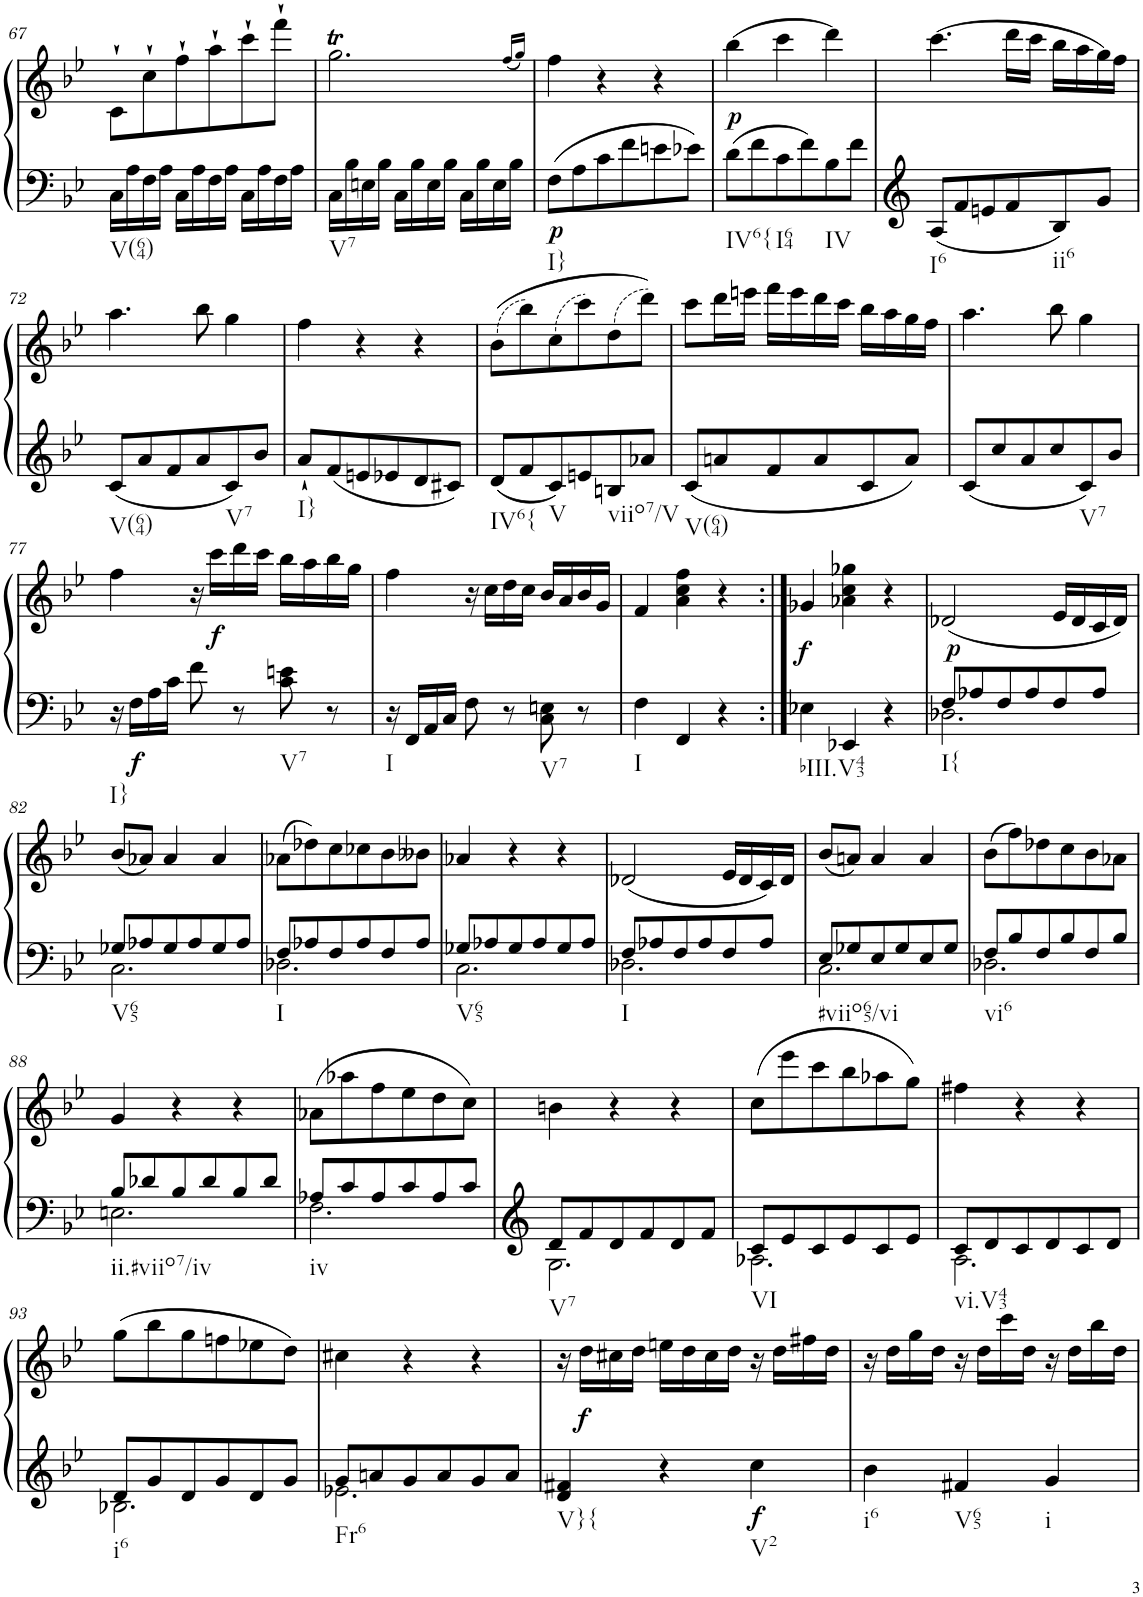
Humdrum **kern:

**kern	**kern	**dynam
*part1	*part1	*part1
*staff2	*staff1	*staff1/2
*I"Piano, Piano right	*	*
*I'Pno.	*	*
!!LO:PB:g=z
*clefF4	*clefG2	*
*k[b-e-]	*k[b-e-]	*
*M3/4	*M3/4	*
=67	=67	=67
!LO:TX:b:t=V(64)	!	!
16C\LL	8c`\L	.
16A\	.	.
16F\	8cc`\	.
16A\JJ	.	.
16C\LL	8ff`\	.
16A\	.	.
16F\	8aa`\	.
16A\JJ	.	.
16C\LL	8ccc`\	.
16A\	.	.
16F\	8fff`\J	.
16A\JJ	.	.
=68	=68	=68
!LO:TX:b:t=V7	!	!
16C\LL	2.ggT\	.
16B-\	.	.
16En\	.	.
16B-\JJ	.	.
16C\LL	.	.
16B-\	.	.
16E\	.	.
16B-\JJ	.	.
16C\LL	.	.
16B-\	.	.
16E\	.	.
16B-\JJ	.	.
.	(16qff/LL	.
.	16qgg/JJ)	.
=69	=69	=69
!LO:TX:b:t=I}	!	!
!	!	!LO:DY:b=2
8F\L	4ff\	p
8A\	.	.
8c\	4r	.
8f\	.	.
8en\	4r	.
8e-X\J	.	.
=70	=70	=70
!LO:TX:b:t=IV6{	!	!
!	!	!LO:DY:b
8d\L	(4bb-\	p
8f\	.	.
!LO:TX:b:t=I64	!	!
8c\	4ccc\	.
8f\	.	.
!LO:TX:b:t=IV	!	!
8B-\	4ddd\)	.
8f\J	.	.
=71	=71	=71
!LO:TX:b:t=I6	!	!
8A/L	(4.ccc\	.
8f/	.	.
8en/	.	.
8f/	16ddd\LL	.
.	16ccc\JJ	.
!LO:TX:b:t=ii6	!	!
8B-/	16bb-\LL	.
.	16aa\	.
8g/J	16gg\)	.
.	16ff\JJ	.
!!LO:LB:g=z
=72	=72	=72
!LO:TX:b:t=V(64)	!	!
8c/L	4.aa\	.
8a/	.	.
8f/	.	.
8a/	8bb-\	.
!LO:TX:b:t=V7	!	!
8c/	4gg\	.
8b-/J	.	.
=73	=73	=73
!LO:TX:b:t=I}	!	!
8a`/L	4ff\	.
8f/	.	.
8en/	4r	.
8e-X/	.	.
8d/	4r	.
8c#X/J	.	.
=74	=74	=74
!LO:TX:b:t=IV6{	!	!
8d/L	((8b-\L	.
8f/	8bb-\)	.
!LO:TX:b:t=V	!	!
8c/	(8cc\	.
8en/	8ccc\)	.
!LO:TX:b:t=viio7/V	!	!
8Bn/	(8dd\	.
8a-X/J	8ddd\J))	.
=75	=75	=75
!LO:TX:b:t=V(64)	!	!
8c/L	8ccc\L	.
8an/	16ddd\L	.
.	16eeen\JJ	.
8f/	16fff\LL	.
.	16eee\	.
8a/	16ddd\	.
.	16ccc\JJ	.
8c/	16bb-\LL	.
.	16aa\	.
8a/J	16gg\	.
.	16ff\JJ	.
=76	=76	=76
8c/L	4.aa\	.
8cc/	.	.
8a/	.	.
8cc/	8bb-\	.
!LO:TX:b:t=V7	!	!
8c/	4gg\	.
8b-/J	.	.
!!LO:LB:g=z
=77	=77	=77
!LO:TX:b:t=I}	!	!
16r	4ff\	.
!	!	!LO:DY:b=2
16F\LL	.	f
16A\	.	.
16c\JJ	.	.
8f\	16r	.
!	!	!LO:DY:b
.	16ccc\LL	f
8r	16ddd\	.
.	16ccc\JJ	.
!LO:TX:b:t=V7	!	!
8c\ 8en\	16bb-\LL	.
.	16aa\	.
8r	16bb-\	.
.	16gg\JJ	.
=78	=78	=78
!LO:TX:b:t=I	!	!
16r	4ff\	.
16FF/LL	.	.
16AA/	.	.
16C/JJ	.	.
8F\	16r	.
.	16cc\LL	.
8r	16dd\	.
.	16cc\JJ	.
!LO:TX:b:t=V7	!	!
8C\ 8En\	16b-/LL	.
.	16a/	.
8r	16b-/	.
.	16g/JJ	.
=79	=79	=79
!LO:TX:b:t=I	!	!
4F\	4f/	.
4FF/	4a\ 4cc\ 4ff\	.
4r	4r	.
=80:|!	=80:|!	=80:|!
!LO:TX:b:t=bIII.V43	!	!
!	!	!LO:DY:b
4E-X\	4g-X/	f
4EE-X/	4a-X\ 4cc\ 4gg-X\	.
4r	4r	.
=81	=81	=81
*^	*	*
!LO:TX:b:t=I{	!	!	!
!	!	!	!LO:DY:b
8F/L	2.D-X\	(2d-X/	p
8A-X/	.	.	.
8F/	.	.	.
8A-/	.	.	.
8F/	.	16e-/LL	.
.	.	16d-/	.
8A-/J	.	16c/	.
.	.	16d-/JJ)	.
!!LO:LB:g=z
=82	=82	=82	=82
!LO:TX:b:t=V65	!	!	!
8G-X/L	2.C\	(8b-/L	.
8A-X/	.	8a-X/J)	.
8G-/	.	4a-/	.
8A-/	.	.	.
8G-/	.	4a-/	.
8A-/J	.	.	.
=83	=83	=83	=83
!LO:TX:b:t=I	!	!	!
8F/L	2.D-X\	(8a-X\L	.
8A-X/	.	8dd-X\)	.
8F/	.	8cc\	.
8A-/	.	8cc-X\	.
8F/	.	8b-\	.
8A-/J	.	8b--X\J	.
=84	=84	=84	=84
!LO:TX:b:t=V65	!	!	!
8G-X/L	2.C\	4a-X/	.
8A-X/	.	.	.
8G-/	.	4r	.
8A-/	.	.	.
8G-/	.	4r	.
8A-/J	.	.	.
=85	=85	=85	=85
!LO:TX:b:t=I	!	!	!
8F/L	2.D-X\	(2d-X/	.
8A-X/	.	.	.
8F/	.	.	.
8A-/	.	.	.
8F/	.	16e-/LL	.
.	.	16d-/	.
8A-/J	.	16c/)	.
.	.	16d-/JJ	.
=86	=86	=86	=86
!LO:TX:b:t=#viio65/vi	!	!	!
8E-/L	2.C\	(8b-/L	.
8G-X/	.	8an/J)	.
8E-/	.	4a/	.
8G-/	.	.	.
8E-/	.	4a/	.
8G-/J	.	.	.
=87	=87	=87	=87
!LO:TX:b:t=vi6	!	!	!
8F/L	2.D-X\	(8b-\L	.
8B-/	.	8ff\)	.
8F/	.	8dd-X\	.
8B-/	.	8cc\	.
8F/	.	8b-\	.
8B-/J	.	8a-X\J	.
!!LO:LB:g=z
=88	=88	=88	=88
!LO:TX:b:t=ii.#viio7/iv	!	!	!
8B-/L	2.En\	4g/	.
8d-X/	.	.	.
8B-/	.	4r	.
8d-/	.	.	.
8B-/	.	4r	.
8d-/J	.	.	.
=89	=89	=89	=89
!LO:TX:b:t=iv	!	!	!
8A-X/L	2.F\	(8a-X\L	.
8c/	.	8aa-X\	.
8A-/	.	8ff\	.
8c/	.	8ee-\	.
8A-/	.	8dd\	.
8c/J	.	8cc\J)	.
=90	=90	=90	=90
!LO:TX:b:t=V7	!	!	!
8d/L	2.G\	4bn\	.
8f/	.	.	.
8d/	.	4r	.
8f/	.	.	.
8d/	.	4r	.
8f/J	.	.	.
=91	=91	=91	=91
!LO:TX:b:t=VI	!	!	!
8c/L	2.A-X\	(8cc\L	.
8e-/	.	8eee-\	.
8c/	.	8ccc\	.
8e-/	.	8bb-\	.
8c/	.	8aa-X\	.
8e-/J	.	8gg\J)	.
=92	=92	=92	=92
!LO:TX:b:t=vi.V43	!	!	!
8c/L	2.A\	4ff#X\	.
8d/	.	.	.
8c/	.	4r	.
8d/	.	.	.
8c/	.	4r	.
8d/J	.	.	.
!!LO:LB:g=z
=93	=93	=93	=93
!LO:TX:b:t=i6	!	!	!
8d/L	2.B-X\	(8gg\L	.
8g/	.	8bb-\	.
8d/	.	8gg\	.
8g/	.	8ffn\	.
8d/	.	8ee-X\	.
8g/J	.	8dd\J)	.
=94	=94	=94	=94
!LO:TX:b:t=Fr6	!	!	!
8g/L	2.e-X\	4cc#X\	.
8an/	.	.	.
8g/	.	4r	.
8a/	.	.	.
8g/	.	4r	.
8a/J	.	.	.
*v	*v	*	*
=95	=95	=95
!LO:TX:b:t=V}{	!	!
4d/ 4f#X/	16r	.
!	!	!LO:DY:b
.	16dd\LL	f
.	16cc#X\	.
.	16dd\JJ	.
4r	16een\LL	.
.	16dd\	.
.	16cc#\	.
.	16dd\JJ	.
!LO:TX:b:t=V2	!	!
!	!	!LO:DY:b=2
4cc\	16r	f
.	16dd\LL	.
.	16ff#X\	.
.	16dd\JJ	.
=96	=96	=96
!LO:TX:b:t=i6	!	!
4b-\	16r	.
.	16dd\LL	.
.	16gg\	.
.	16dd\JJ	.
!LO:TX:b:t=V65	!	!
4f#X/	16r	.
.	16dd\LL	.
.	16ccc\	.
.	16dd\JJ	.
!LO:TX:b:t=i	!	!
4g/	16r	.
.	16dd\LL	.
.	16bb-\	.
.	16dd\JJ	.
=	=	=
*-	*-	*-
